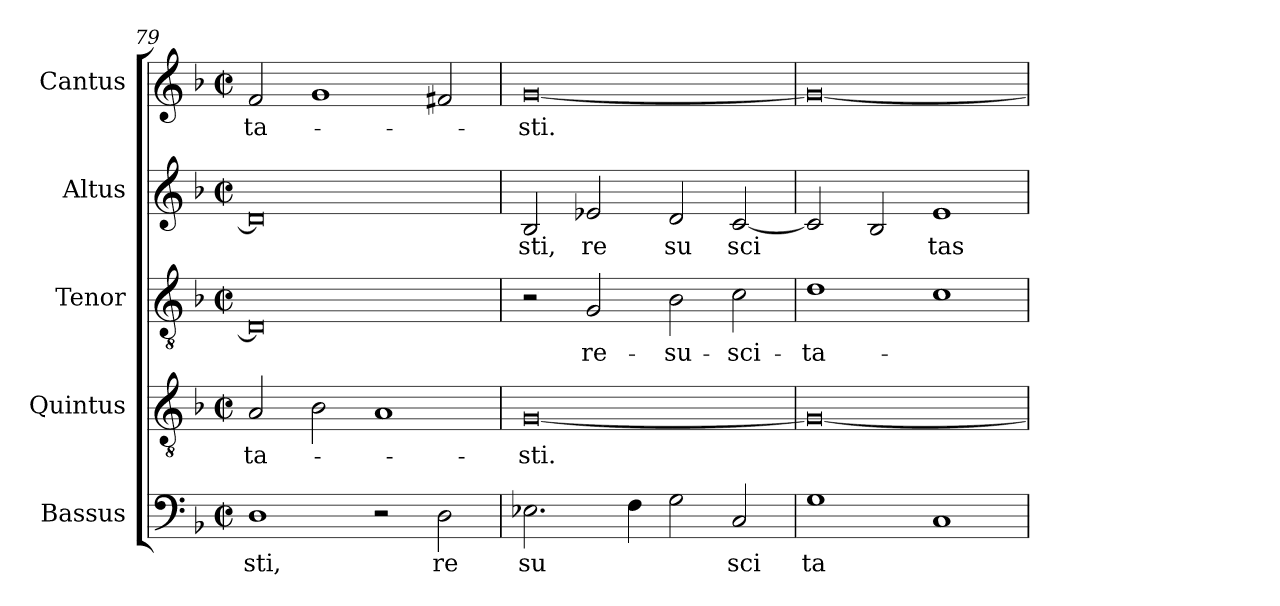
**kern	**text	**kern	**text	**kern	**text	**kern	**text	**kern	**text
*part5	*part5	*part4	*part4	*part3	*part3	*part2	*part2	*part1	*part1
*staff5	*staff5	*staff4	*staff4	*staff3	*staff3	*staff2	*staff2	*staff1	*staff1
*I"Bassus	*	*I"Quintus	*	*I"Tenor	*	*I"Altus	*	*I"Cantus	*
*clefF4	*	*clefGv2	*	*clefGv2	*	*clefG2	*	*clefG2	*
*k[b-]	*	*k[b-]	*	*k[b-]	*	*k[b-]	*	*k[b-]	*
*F:	*	*F:	*	*F:	*	*F:	*	*F:	*
*M2/2	*	*M2/2	*	*M2/2	*	*M2/2	*	*M2/2	*
*met(c|)	*	*met(c|)	*	*met(c|)	*	*met(c|)	*	*met(c|)	*
=79	=79	=79	=79	=79	=79	=79	=79	=79	=79
!	!LO:LY:b:cj	!	!LO:LY:b:cj	!	!	!	!	!	!LO:LY:b:cj
1D	sti,	2A/	-ta-	0D]	.	0d]	.	2f/	-ta-
.	.	2B-\	.	.	.	.	.	1g	.
2r	.	1A	.	.	.	.	.	.	.
!	!LO:LY:b:cj	!	!	!	!	!	!	!	!
2D\	re	.	.	.	.	.	.	2f#/	.
=80	=80	=80	=80	=80	=80	=80	=80	=80	=80
!	!LO:LY:b:cj	!	!LO:LY:b:cj	!	!	!	!LO:LY:b:cj	!	!LO:LY:b:cj
2.E-X\	su	[<0G	-sti.	2r	.	2B-/	sti,	[<0g	-sti.
!	!	!	!	!	!LO:LY:b:cj	!	!LO:LY:b:cj	!	!
.	.	.	.	2G/	re-	2e-/	re	.	.
4F\	.	.	.	.	.	.	.	.	.
!	!	!	!	!	!LO:LY:b:cj	!	!LO:LY:b:cj	!	!
2G\	.	.	.	2B-\	-su-	2d/	su	.	.
!	!LO:LY:b:cj	!	!	!	!LO:LY:b:cj	!	!LO:LY:b	!	!
2C/	sci	.	.	2c\	-sci-	[<2c/	sci	.	.
=81	=81	=81	=81	=81	=81	=81	=81	=81	=81
!	!LO:LY:b:cj	!	!	!	!LO:LY:b:cj	!	!	!	!
1G	ta	0G_<	.	1d	-ta-	2c/]	.	0g_<	.
.	.	.	.	.	.	2B-/	.	.	.
!	!	!	!	!	!	!	!LO:LY:b:cj	!	!
1C	.	.	.	1c	.	1e	tas	.	.
=	=	=	=	=	=	=	=	=	=
*-	*-	*-	*-	*-	*-	*-	*-	*-	*-
